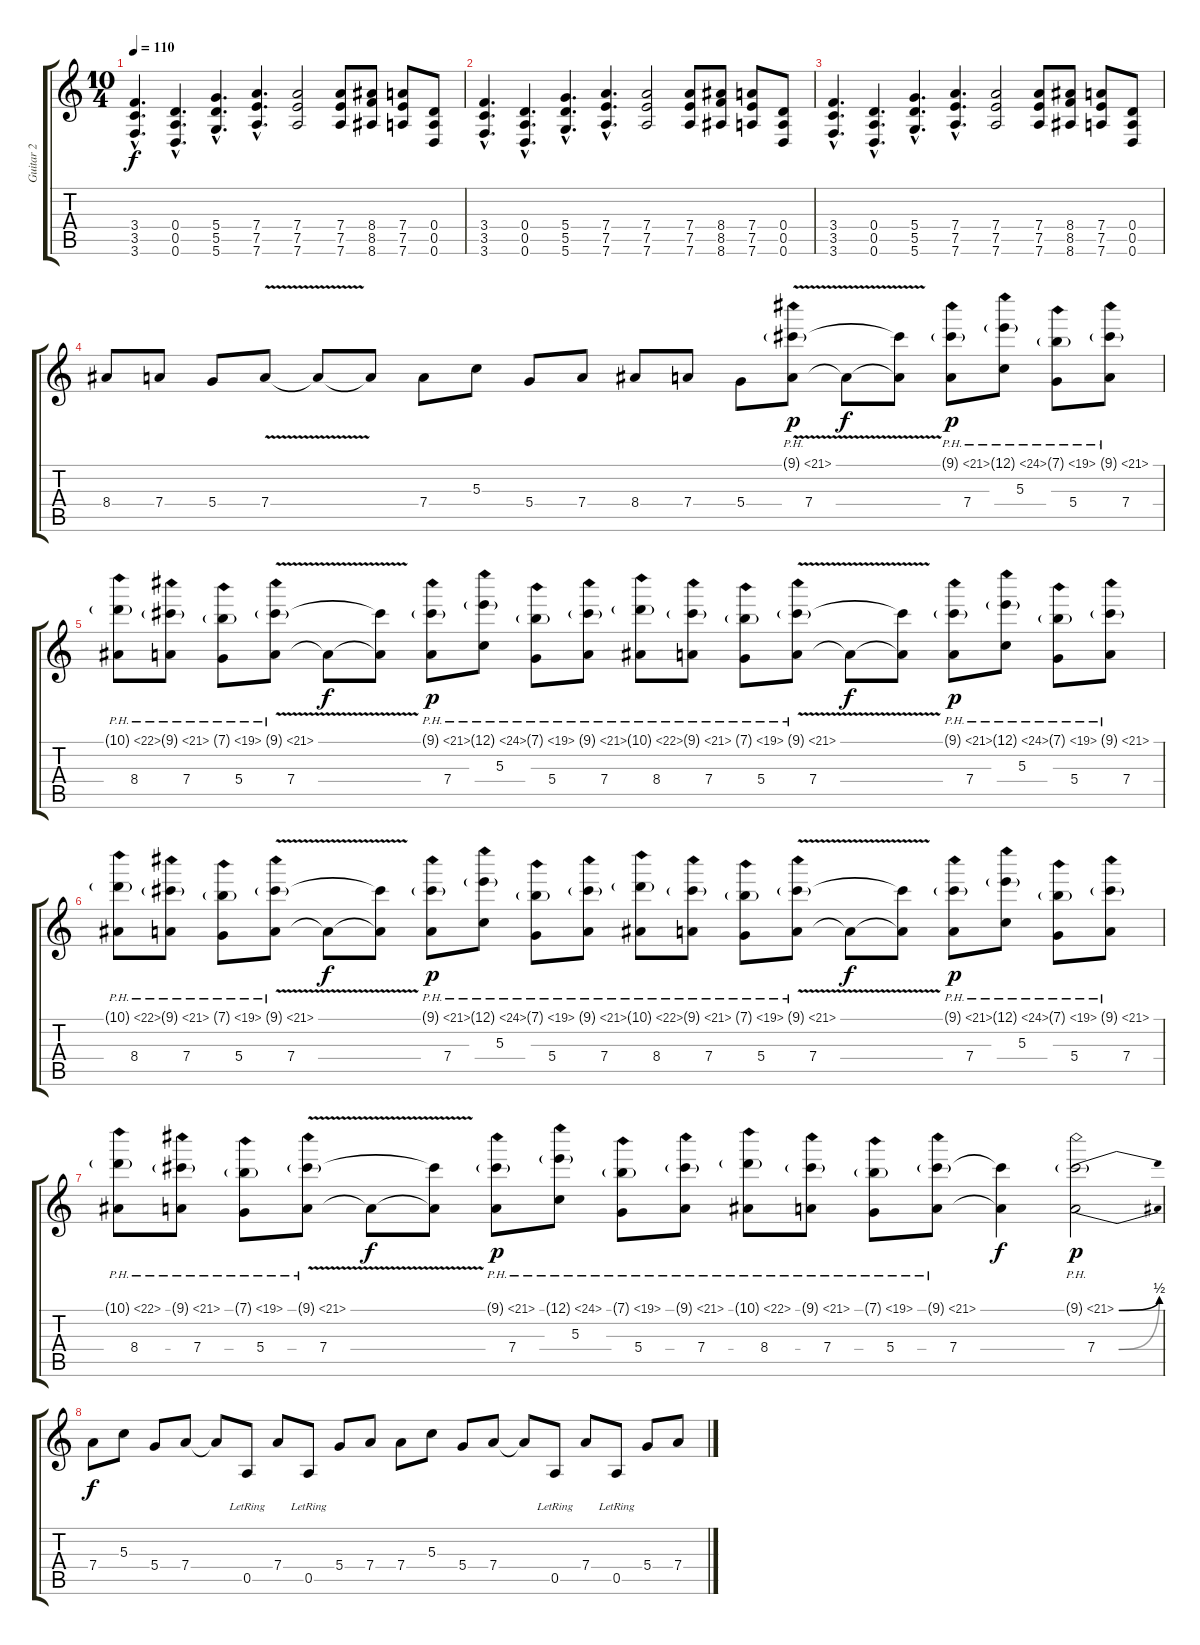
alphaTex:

\track ("Guitar 2" "Guitar 2") {instrument electricguitarmuted}
\staff {score tabs}
\tuning (E4 B3 G3 D3 A2 D2) {hide}
\ts (10 4)
\tempo 110
\clef g2
\ks c
(3.4{hac} 3.5{hac} 3.6{hac}).4{d dy f} (0.4{hac} 0.5{hac} 0.6{hac}).4{d} (5.4{hac} 5.5{hac} 5.6{hac}).4{d} (7.4{hac} 7.5{hac} 7.6{hac}).4{d} (7.4 7.5 7.6).2 (7.4 7.5 7.6).8 (8.4 8.5 8.6).8 (7.4 7.5 7.6).8 (0.4 0.5 0.6).8 |
(3.4{hac} 3.5{hac} 3.6{hac}).4{d} (0.4{hac} 0.5{hac} 0.6{hac}).4{d} (5.4{hac} 5.5{hac} 5.6{hac}).4{d} (7.4{hac} 7.5{hac} 7.6{hac}).4{d} (7.4 7.5 7.6).2 (7.4 7.5 7.6).8 (8.4 8.5 8.6).8 (7.4 7.5 7.6).8 (0.4 0.5 0.6).8 |
(3.4{hac} 3.5{hac} 3.6{hac}).4{d} (0.4{hac} 0.5{hac} 0.6{hac}).4{d} (5.4{hac} 5.5{hac} 5.6{hac}).4{d} (7.4{hac} 7.5{hac} 7.6{hac}).4{d} (7.4 7.5 7.6).2 (7.4 7.5 7.6).8 (8.4 8.5 8.6).8 (7.4 7.5 7.6).8 (0.4 0.5 0.6).8 |
8.4.8{instrument distortionguitar} 7.4.8 5.4.8 7.4{v}.8 7.4{t}.8 7.4{t}.8 7.4.8 5.3.8 5.4.8 7.4.8 8.4.8 7.4.8 5.4.8 (9.1{ph 12 v g} 7.4{v}).8{dy p} 7.4{t}.8{dy f} (9.1{t} 7.4{t}).8 (9.1{ph 12 g} 7.4).8{dy p} (12.1{ph 12 g} 5.3).8 (7.1{ph 12 g} 5.4).8 (9.1{ph 12 g} 7.4).8 |
(10.1{ph 12 g} 8.4).8 (9.1{ph 12 g} 7.4).8 (7.1{ph 12 g} 5.4).8 (9.1{ph 12 v g} 7.4{v}).8 7.4{t}.8{dy f} (9.1{t} 7.4{t}).8 (9.1{ph 12 g} 7.4).8{dy p} (12.1{ph 12 g} 5.3).8 (7.1{ph 12 g} 5.4).8 (9.1{ph 12 g} 7.4).8 (10.1{ph 12 g} 8.4).8 (9.1{ph 12 g} 7.4).8 (7.1{ph 12 g} 5.4).8 (9.1{ph 12 v g} 7.4{v}).8 7.4{t}.8{dy f} (9.1{t} 7.4{t}).8 (9.1{ph 12 g} 7.4).8{dy p} (12.1{ph 12 g} 5.3).8 (7.1{ph 12 g} 5.4).8 (9.1{ph 12 g} 7.4).8 |
(10.1{ph 12 g} 8.4).8 (9.1{ph 12 g} 7.4).8 (7.1{ph 12 g} 5.4).8 (9.1{ph 12 v g} 7.4{v}).8 7.4{t}.8{dy f} (9.1{t} 7.4{t}).8 (9.1{ph 12 g} 7.4).8{dy p} (12.1{ph 12 g} 5.3).8 (7.1{ph 12 g} 5.4).8 (9.1{ph 12 g} 7.4).8 (10.1{ph 12 g} 8.4).8 (9.1{ph 12 g} 7.4).8 (7.1{ph 12 g} 5.4).8 (9.1{ph 12 v g} 7.4{v}).8 7.4{t}.8{dy f} (9.1{t} 7.4{t}).8 (9.1{ph 12 g} 7.4).8{dy p} (12.1{ph 12 g} 5.3).8 (7.1{ph 12 g} 5.4).8 (9.1{ph 12 g} 7.4).8 |
(10.1{ph 12 g} 8.4).8 (9.1{ph 12 g} 7.4).8 (7.1{ph 12 g} 5.4).8 (9.1{ph 12 v g} 7.4{v}).8 7.4{t}.8{dy f} (9.1{t} 7.4{t}).8 (9.1{ph 12 g} 7.4).8{dy p} (12.1{ph 12 g} 5.3).8 (7.1{ph 12 g} 5.4).8 (9.1{ph 12 g} 7.4).8 (10.1{ph 12 g} 8.4).8 (9.1{ph 12 g} 7.4).8 (7.1{ph 12 g} 5.4).8 (9.1{ph 12 g} 7.4).8 (9.1{t} 7.4{t}).4{dy f} (9.1{be (bend 0 0 60 2) ph 12 g} 7.4{be (bend 0 0 60 2)}).2{dy p} |
7.4.8{dy f instrument distortionguitar} 5.3.8 5.4.8 7.4.8 7.4{t}.8 0.5{lr}.8 7.4.8 0.5{lr}.8 5.4.8 7.4.8 7.4.8 5.3.8 5.4.8 7.4.8 7.4{t}.8 0.5{lr}.8 7.4.8 0.5{lr}.8 5.4.8 7.4.8
